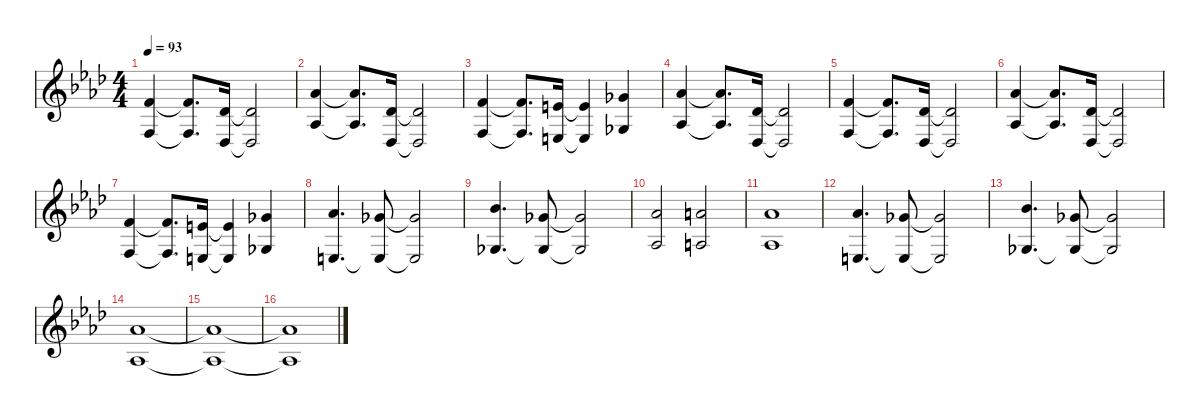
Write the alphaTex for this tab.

\defaultSystemsLayout 4
\hideDynamics
\bracketExtendMode nobrackets
\singleTrackTrackNamePolicy hidden
\multiTrackTrackNamePolicy hidden
\firstSystemTrackNameMode fullname
\firstSystemTrackNameOrientation horizontal
\otherSystemsTrackNameOrientation horizontal
\track ("Synth2" "vln.") {instrument stringensemble1}
\staff {score}
\tuning (E4 C4 G3 C3 G2 C2)
\ts (4 4)
\tempo 93
\clef g2
\ks ab
(5.2{acc forcenatural} 5.4{acc forcenatural}).4{dy f beam Up} (5.2{t acc forcenatural} 5.4{t acc forcenatural}).8{d beam Up} (6.3{acc b} 6.5{acc b}).16{beam Up} (6.3{t acc b} 6.5{t acc b}).2{beam Up} |
(8.2{acc b} 8.4{acc b}).4{beam Up} (8.2{t acc b} 8.4{t acc b}).8{d beam Up} (6.3{acc b} 6.5{acc b}).16{beam Up} (6.3{t acc b} 6.5{t acc b}).2{beam Up} |
(5.2{acc forcenatural} 5.4{acc forcenatural}).4{beam Up} (5.2{t acc forcenatural} 5.4{t acc forcenatural}).8{d beam Up} (4.2{acc forcenatural} 4.4{acc forcenatural}).16{beam Up} (4.2{t acc forcenatural} 4.4{t acc forcenatural}).4{beam Up} (6.2{acc b} 6.4{acc b}).4{beam Up} |
(8.2{acc b} 8.4{acc b}).4{beam Up} (8.2{t acc b} 8.4{t acc b}).8{d beam Up} (6.3{acc b} 6.5{acc b}).16{beam Up} (6.3{t acc b} 6.5{t acc b}).2{beam Up} |
(5.2{acc forcenatural} 5.4{acc forcenatural}).4{beam Up} (5.2{t acc forcenatural} 5.4{t acc forcenatural}).8{d beam Up} (6.3{acc b} 6.5{acc b}).16{beam Up} (6.3{t acc b} 6.5{t acc b}).2{beam Up} |
(8.2{acc b} 8.4{acc b}).4{beam Up} (8.2{t acc b} 8.4{t acc b}).8{d beam Up} (6.3{acc b} 6.5{acc b}).16{beam Up} (6.3{t acc b} 6.5{t acc b}).2{beam Up} |
(5.2{acc forcenatural} 5.4{acc forcenatural}).4{beam Up} (5.2{t acc forcenatural} 5.4{t acc forcenatural}).8{d beam Up} (4.2{acc forcenatural} 4.4{acc forcenatural}).16{beam Up} (4.2{t acc forcenatural} 4.4{t acc forcenatural}).4{beam Up} (6.2{acc b} 6.4{acc b}).4{beam Up} |
(4.1{acc b} 4.4{acc forcenatural}).4{d beam Up} (2.1{acc b} 4.4{t acc forcenatural}).8{beam Up} (2.1{t acc b} 4.4{t acc forcenatural}).2{beam Up} |
(6.1{acc b} 6.4{acc b}).4{d beam Up} (6.2{acc b} 6.4{t acc b}).8{beam Up} (6.2{t acc b} 6.4{t acc b}).2{beam Up} |
(8.2{acc b} 8.4{acc b}).2{beam Up} (9.2{acc forcenatural} 9.4{acc forcenatural}).2{beam Up} |
(8.2{acc b} 8.4{acc b}).1{beam Up} |
(8.2{acc b} 9.5{acc forcenatural}).4{d beam Up} (6.2{acc b} 9.5{t acc forcenatural}).8{beam Up} (6.2{t acc b} 9.5{t acc forcenatural}).2{beam Up} |
(6.1{acc b} 6.4{acc b}).4{d beam Up} (6.2{acc b} 6.4{t acc b}).8{beam Up} (6.2{t acc b} 6.4{t acc b}).2{beam Up} |
(8.2{acc b} 8.4{acc b}).1{dy p instrument pad2warm beam Up} |
(8.2{t acc b} 8.4{t acc b}).1{beam Up} |
(8.2{t acc b} 8.4{t acc b}).1{beam Up}
